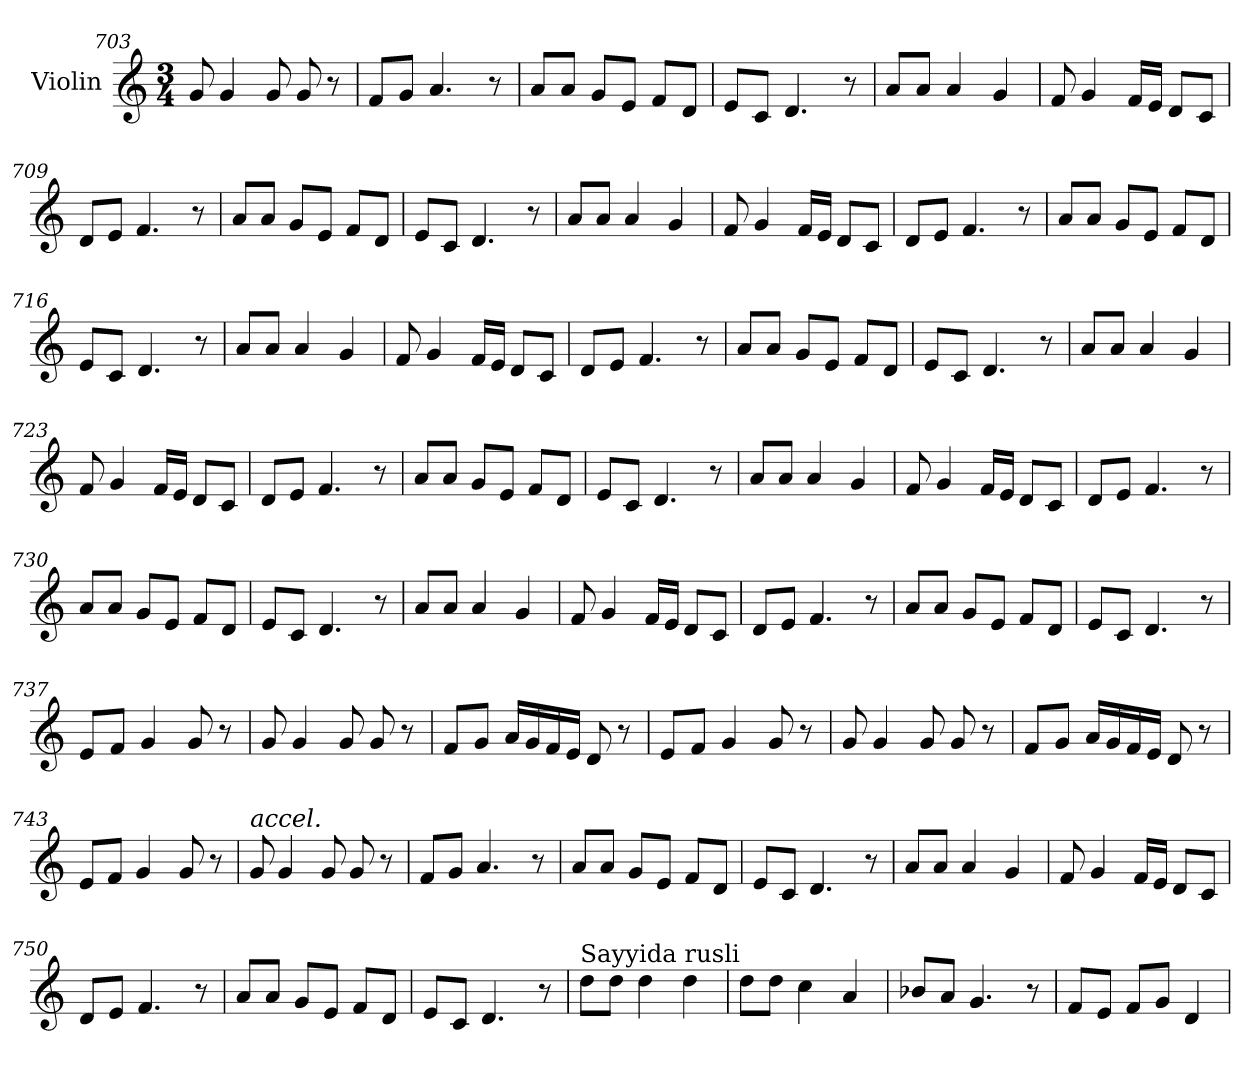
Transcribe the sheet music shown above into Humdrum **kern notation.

**kern
*part1
*staff1
*I"Violin
*clefG2
*k[]
*M3/4
=703
8g/
4g/
8g/
8g/
8r
!!LO:LB:g=z
=704
8f/L
8g/J
4.a/
8r
=705
8a/L
8a/J
8g/L
8e/J
8f/L
8d/J
=706
8e/L
8c/J
4.d/
8r
=707
8a/L
8a/J
4a/
4g/
=708
8f/
4g/
16f/LL
16e/JJ
8d/L
8c/J
=709
8d/L
8e/J
4.f/
8r
!!LO:LB:g=z
=710
8a/L
8a/J
8g/L
8e/J
8f/L
8d/J
=711
8e/L
8c/J
4.d/
8r
=712
8a/L
8a/J
4a/
4g/
=713
8f/
4g/
16f/LL
16e/JJ
8d/L
8c/J
=714
8d/L
8e/J
4.f/
8r
=715
8a/L
8a/J
8g/L
8e/J
8f/L
8d/J
!!LO:LB:g=z
=716
8e/L
8c/J
4.d/
8r
=717
8a/L
8a/J
4a/
4g/
=718
8f/
4g/
16f/LL
16e/JJ
8d/L
8c/J
=719
8d/L
8e/J
4.f/
8r
=720
8a/L
8a/J
8g/L
8e/J
8f/L
8d/J
=721
8e/L
8c/J
4.d/
8r
=722
8a/L
8a/J
4a/
4g/
!!LO:LB:g=z
=723
8f/
4g/
16f/LL
16e/JJ
8d/L
8c/J
=724
8d/L
8e/J
4.f/
8r
=725
8a/L
8a/J
8g/L
8e/J
8f/L
8d/J
=726
8e/L
8c/J
4.d/
8r
=727
8a/L
8a/J
4a/
4g/
=728
8f/
4g/
16f/LL
16e/JJ
8d/L
8c/J
!!LO:LB:g=z
=729
8d/L
8e/J
4.f/
8r
=730
8a/L
8a/J
8g/L
8e/J
8f/L
8d/J
=731
8e/L
8c/J
4.d/
8r
=732
8a/L
8a/J
4a/
4g/
=733
8f/
4g/
16f/LL
16e/JJ
8d/L
8c/J
=734
8d/L
8e/J
4.f/
8r
!!LO:PB:g=z
=735
8a/L
8a/J
8g/L
8e/J
8f/L
8d/J
=736
8e/L
8c/J
4.d/
8r
=737
8e/L
8f/J
4g/
8g/
8r
=738
8g/
4g/
8g/
8g/
8r
!!LO:LB:g=z
=739
8f/L
8g/J
16a/LL
16g/
16f/
16e/JJ
8d/
8r
=740
8e/L
8f/J
4g/
8g/
8r
=741
8g/
4g/
8g/
8g/
8r
=742
8f/L
8g/J
16a/LL
16g/
16f/
16e/JJ
8d/
8r
=743
8e/L
8f/J
4g/
8g/
8r
=744
!LO:TX:a:i:t=accel.
8g/
4g/
8g/
8g/
8r
!!LO:LB:g=z
=745
8f/L
8g/J
4.a/
8r
=746
8a/L
8a/J
8g/L
8e/J
8f/L
8d/J
=747
8e/L
8c/J
4.d/
8r
=748
8a/L
8a/J
4a/
4g/
=749
8f/
4g/
16f/LL
16e/JJ
8d/L
8c/J
=750
8d/L
8e/J
4.f/
8r
!!LO:LB:g=z
=751
8a/L
8a/J
8g/L
8e/J
8f/L
8d/J
=752
*MM120
8e/L
8c/J
4.d/
8r
=753
!LO:TX:a:t=Sayyida rusli
8dd\L
8dd\J
4dd\
4dd\
!!LO:LB:g=z
=754
8dd\L
8dd\J
4cc\
4a/
=755
8b-X/L
8a/J
4.g/
8r
=756
8f/L
8e/J
8f/L
8g/J
4d/
=
*-
